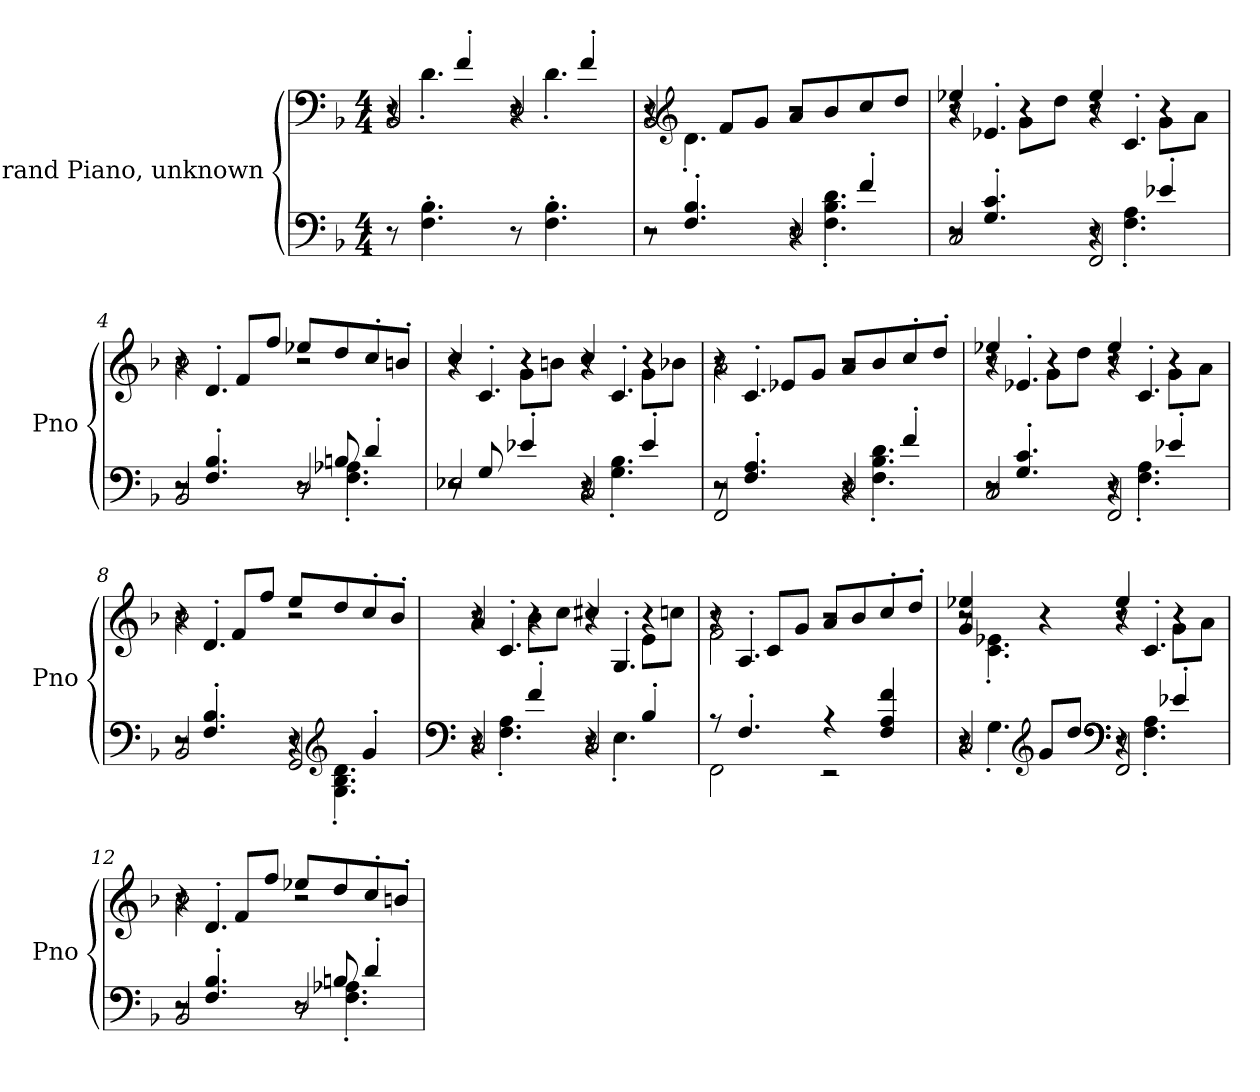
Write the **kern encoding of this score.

**kern	**kern
*part1	*part1
*staff2	*staff1
*I"Grand Piano, unknown	*
*I'Pno	*
*clefF4	*clefF4
*k[b-]	*k[b-]
*M4/4	*M4/4
*MM120	*MM120
=1	=1
*	*^
*	*	*^
8r	4r	8r	2BB-/
4.F\' 4.B-\'	.	4.d'\	.
.	4f'/	.	.
8r	4r	8r	2D/
4.F\' 4.B-\'	.	4.d'\	.
.	4f'/	.	.
=2	=2	=2	=2
*^	*	*	*
*	*^	*	*	*
8r	2r	2r	4r	8r	2BB-/
*	*	*	*clefG2	*	*
4.F/' 4.B-/'	.	.	.	4.d'\	.
.	.	.	8f/L	.	.
.	.	.	8g/J	.	.
4r	8r	2D/	8a/L	2r	2r
.	4.F\' 4.B-\' 4.d\'	.	8b-/	.	.
4f'/	.	.	8cc/	.	.
.	.	.	8dd/J	.	.
=3	=3	=3	=3	=3	=3
8r	2r	2C/	4ee-X/	4r	8r
4.G/' 4.c/'	.	.	.	.	4.e-X'/
.	.	.	4r	8g\L	.
.	.	.	.	8dd\J	.
4r	8r	2FF/	4ee-/	4r	8r
.	4.F\' 4.A\'	.	.	.	4.c'/
4e-X'/	.	.	4r	8g\L	.
.	.	.	.	8a\J	.
=4	=4	=4	=4	=4	=4
8r	2r	2BB-/	4r	2b-\	8r
4.F/' 4.B-/'	.	.	.	.	4.d'/
.	.	.	8f/L	.	.
.	.	.	8ff/J	.	.
8r	8r	2D/	8ee-X/L	2r	2r
8Bn/	4.F\' 4.A-X\'	.	8dd/	.	.
4d'/	.	.	8cc'/	.	.
.	.	.	8bn'/J	.	.
!!LO:LB:g=z	!!	!!
=5	=5	=5	=5	=5	=5
8r	2r	2E-X/	4cc/	4r	8r
8G/	.	.	.	.	4.c'/
4e-X'/	.	.	4r	8g\L	.
.	.	.	.	8bn\J	.
4r	8r	2C/	4cc/	4r	8r
.	4.G\' 4.B-\'	.	.	.	4.c'/
4e-'/	.	.	4r	8g\L	.
.	.	.	.	8b-X\J	.
=6	=6	=6	=6	=6	=6
8r	2r	2FF/	4r	2a\	8r
4.F/' 4.A/'	.	.	.	.	4.c'/
.	.	.	8e-X/L	.	.
.	.	.	8g/J	.	.
4r	8r	2D/	8a/L	2r	2r
.	4.F\' 4.B-\' 4.d\'	.	8b-/	.	.
4f'/	.	.	8cc'/	.	.
.	.	.	8dd'/J	.	.
=7	=7	=7	=7	=7	=7
8r	2r	2C/	4ee-X/	4r	8r
4.G/' 4.c/'	.	.	.	.	4.e-X'/
.	.	.	4r	8g\L	.
.	.	.	.	8dd\J	.
4r	8r	2FF/	4ee-/	4r	8r
.	4.F\' 4.A\'	.	.	.	4.c'/
4e-X'/	.	.	4r	8g\L	.
.	.	.	.	8a\J	.
=8	=8	=8	=8	=8	=8
8r	2r	2BB-/	4r	2b-\	8r
4.F/' 4.B-/'	.	.	.	.	4.d'/
.	.	.	8f/L	.	.
.	.	.	8ff/J	.	.
4r	8r	2GG/	8ee/L	2r	2r
*clefG2	*	*	*	*	*
.	4.G\' 4.B-\' 4.d\'	.	8dd/	.	.
4g'/	.	.	8cc'/	.	.
.	.	.	8b-'/J	.	.
!!LO:LB:g=z	!!	!!
=9	=9	=9	=9	=9	=9
*clefF4	*	*	*	*	*
4r	8r	2C/	4a/	4r	8r
.	4.F\' 4.A\'	.	.	.	4.c'/
4f'/	.	.	4r	8b-\L	.
.	.	.	.	8cc\J	.
4r	8r	2C/	4cc#X/	4r	8r
.	4.E'\	.	.	.	4.G'/
4B-'/	.	.	4r	8e\L	.
.	.	.	.	8ccn\J	.
*	*v	*v	*	*	*
=10	=10	=10	=10	=10
8r	2FF\	4r	2f\	8r
4.F'/	.	.	.	4.A'/
.	.	8c/L	.	.
.	.	8g/J	.	.
4r	2r	8a/L	2r	2r
.	.	8b-/	.	.
4F/ 4A/ 4f/	.	8cc'/	.	.
.	.	8dd'/J	.	.
=11	=11	=11	=11	=11
*	*^	*	*	*
4r	8r	2C/	4g/ 4ee-X/	8r	2r
.	4.G'\	.	.	4.c\' 4.e-X\'	.
*clefG2	*	*	*	*	*
8g/L	.	.	4r	.	.
8dd/J	.	.	.	.	.
*clefF4	*	*	*	*	*
4r	8r	2FF/	4ee-/	4r	8r
.	4.F\' 4.A\'	.	.	.	4.c'/
4e-X'/	.	.	4r	8g\L	.
.	.	.	.	8a\J	.
!!LO:LB:g=z	!!	!!
=12	=12	=12	=12	=12	=12
8r	2r	2BB-/	4r	2b-\	8r
4.F/' 4.B-/'	.	.	.	.	4.d'/
.	.	.	8f/L	.	.
.	.	.	8ff/J	.	.
8r	8r	2D/	8ee-X/L	2r	2r
8Bn/	4.F\' 4.A-X\'	.	8dd/	.	.
4d'/	.	.	8cc'/	.	.
.	.	.	8bn'/J	.	.
*v	*v	*v	*	*	*
*	*v	*v	*v
=	=
*-	*-
